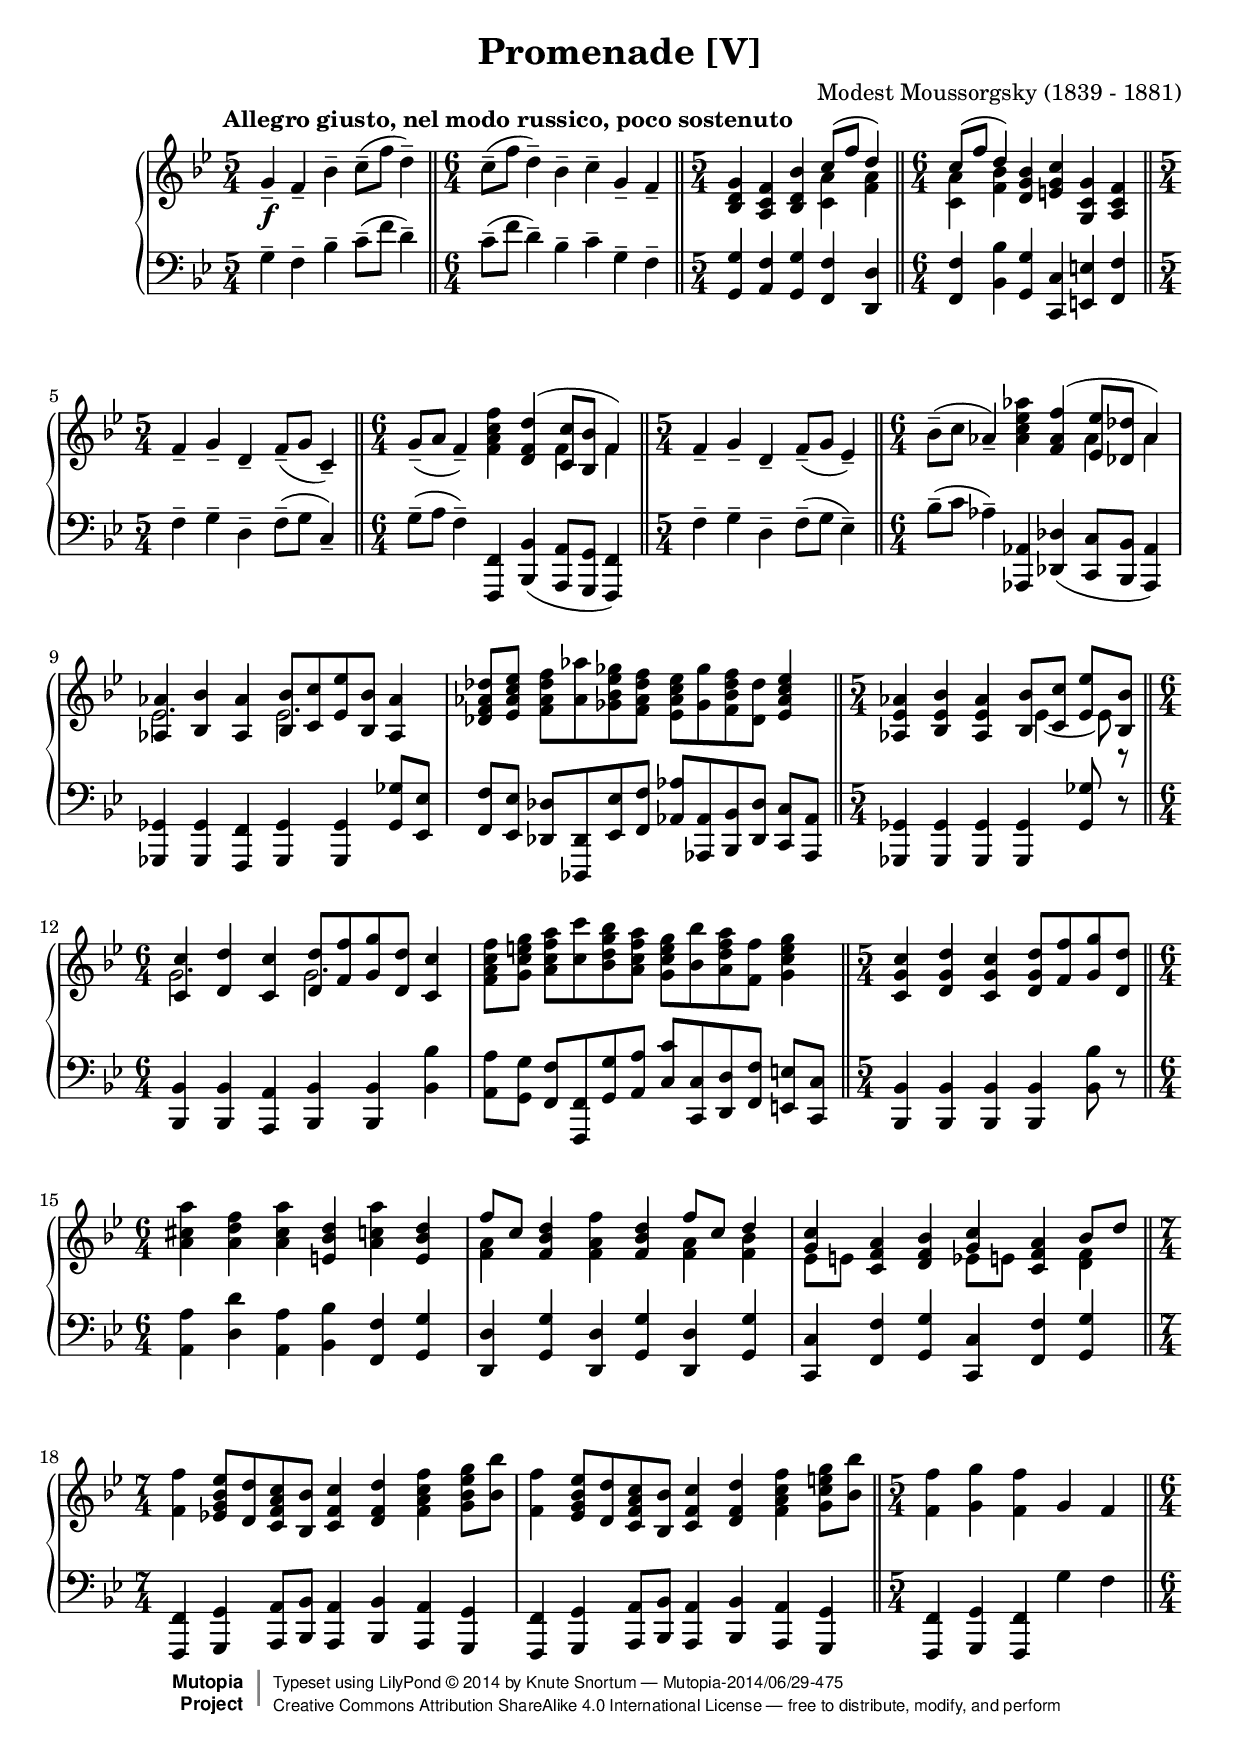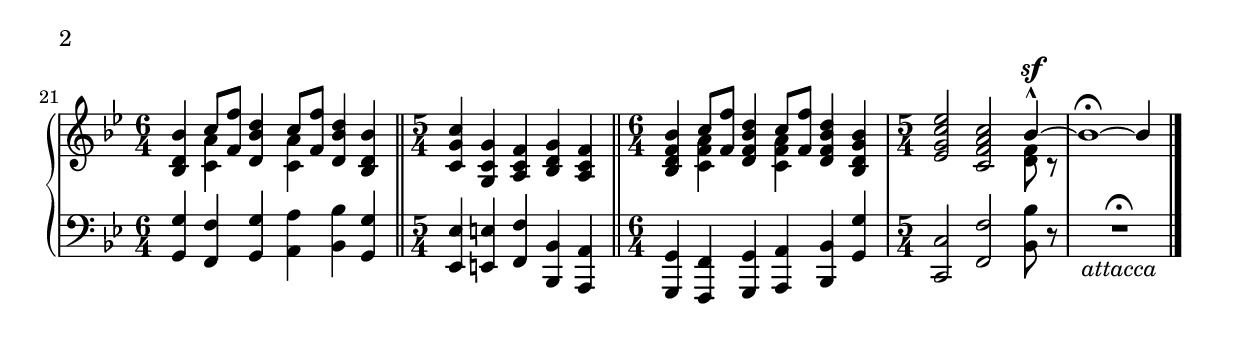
\version "2.18.2"
\language "english"

\header {
  title        = "Promenade [V]"
  composer     = "Modest Moussorgsky (1839 - 1881)"
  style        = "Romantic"
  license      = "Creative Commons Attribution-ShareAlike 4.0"
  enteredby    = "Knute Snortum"
  date         = "1874"
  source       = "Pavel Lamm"

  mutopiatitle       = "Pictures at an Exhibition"
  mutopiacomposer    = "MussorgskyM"
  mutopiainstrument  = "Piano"
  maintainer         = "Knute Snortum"
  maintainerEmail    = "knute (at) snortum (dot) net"
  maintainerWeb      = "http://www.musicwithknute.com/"

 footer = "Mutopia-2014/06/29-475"
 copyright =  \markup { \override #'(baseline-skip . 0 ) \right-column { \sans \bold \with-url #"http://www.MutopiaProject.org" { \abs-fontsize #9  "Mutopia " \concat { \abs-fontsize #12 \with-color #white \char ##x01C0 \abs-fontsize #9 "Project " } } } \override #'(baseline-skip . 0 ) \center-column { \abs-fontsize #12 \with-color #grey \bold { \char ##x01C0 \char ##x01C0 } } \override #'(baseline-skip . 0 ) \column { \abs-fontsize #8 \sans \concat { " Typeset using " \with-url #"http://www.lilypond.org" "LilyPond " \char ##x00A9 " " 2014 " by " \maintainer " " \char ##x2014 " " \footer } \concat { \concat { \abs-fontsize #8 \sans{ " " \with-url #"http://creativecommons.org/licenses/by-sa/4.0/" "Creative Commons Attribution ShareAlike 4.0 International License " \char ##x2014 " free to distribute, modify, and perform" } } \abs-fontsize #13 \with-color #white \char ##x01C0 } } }
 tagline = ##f
}

ritard = \markup { \italic "ritard." }
dimin = \markup { \italic "dimin." }
attacca = \markup { \italic "attacca" }

forceShiftOn = \override NoteColumn.force-hshift = #1.4
forceShiftOff = \override NoteColumn.force-hshift = #0
forceShiftPosition = \override NoteColumn.force-hshift = #-0.2
tiePosition = \override Tie.staff-position = #-7

upper = \relative c'' {
  \tempo "Allegro giusto, nel modo russico, poco sostenuto"

  \time 5/4
  | g4-- \f f-- bf-- c8-- ( f d4-- )
  \bar "||"
  \time 6/4
  | c8-- ( f d4-- ) bf-- c-- g-- f--
  \bar "||"
  \time 5/4
  | <g d bf>4 <f c a> <bf d, bf>
    << { c8 ( f d4 ) } \\ { <a c,>4 <a f> } >>
  \bar "||"
  \time 6/4
  | << { c8 ( f d4 ) } \\ { <a c,>4 <bf f> } >>
    <bf g d>4 <c g e> <g c, g> <f c a>
  \bar "||"
  \time 5/4
  | f4-- g-- d-- f8-- ( g c,4-- )
  \bar "||"
  \time 6/4
  | g'8-- ( a f4-- ) <f' c a f>
    << { <d f, d> ( <c c,>8 <bf bf,> f4 ) } \\ { s4 f f } >>
  \bar "||"
  \time 5/4
  | f4-- g-- d-- f8-- ( g ef4-- )
  \bar "||"
  \time 6/4
  | bf'8-- ( c af4-- ) <af' ef c af>
    << { <f af, f>4 ( <ef ef,>8 <df df,> af4 ) } \\ { s4 af af } >>
  |
  <<
    {
      <af af,>4 <bf bf,> <af af,> <bf bf,>8 <c c,> <ef ef,> <bf bf,> <af af,>4
    } \\ {
      ef2. ef2.
    }
  >>
  | <df' af f df>8 [ <ef c af ef> ] <f df af f> <af af,> <gf ef bf gf> <f df af f>
    <ef c af ef> <gf gf,> <f df bf f> <df df,> <ef c af ef>4
  \bar "||"
  \time 5/4
  | <af, ef af,>4 <bf ef, bf> <af ef af,>
    << 
      { 
        <bf bf,>8 <c c,> <ef ef,> <bf bf,> 
      } \\ { 
        \forceShiftOn \tiePosition ef,4 ~ ef8 r 
      } 
    >>
  \bar "||"
  \time 6/4
  | << 
      { 
        <c' c,>4 <d d,> <c c,> <d d,>8 <f f,> <g g,> <d d,> <c c,>4 
      } \\ { 
        \forceShiftPosition g2. g 
      } 
    >>
  | <f' c a f>8 [ <g e c g> ] <a f c a> <c c,> <bf g d bf> <a f c a>
    <g e c g> <bf bf,> <a f d a> <f f,> <g e c g>4
  \bar "||"
  \time 5/4
  | <c, g c,>4 <d g, d> <c g c,> <d g, d>8 [ <f f,> <g g,> <d d,> ]
  \bar "||"
  \time 6/4
  | <a' cs, a>4 <f d a> <a cs, a> <d, bf e,> <a' c, a> <d, bf e,>
  | << { f8 [ c ] } \\ { <a f>4 } >> <d bf f>4 <f a, f> <d bf f>
    << { f8 c d4 } \\ { <a f>4 <bf f> } >>
  | << { <c g>4 } \\ { ef,8 [ e ] } >> <a f c>4 <bf f d> 
    << { <c g>4 } \\ { ef,8 [ e ] } >> <a f c>4 << { bf8 d } \\ { <f, d>4 } >>
  \bar "||"
  \time 7/4
  | <f' f,>4 <ef bf g ef>8 [ <d d,> <c a f c> <bf bf,> ] <c f, c>4 <d f, d> 
    <f c a f> <g ef bf g>8 <bf bf,>
  | <f f,>4 <ef bf g ef>8 [ <d d,> <c a f c> <bf bf,> ] <c f, c>4 <d f, d> 
    <f c a f> <g e c g>8 <bf bf,>
  \bar "||"
  \time 5/4
  | <f f,>4 <g g,> <f f,> g, f
  \bar "||"
  \time 6/4
  | <bf d, bf>4 << { c8 [ <f f,> ] } \\ { <a, c,>4 } >> <d bf d,>4
    << { c8 [ <f f,> ] } \\ { <a, c,>4 } >> <d bf d,>4 <bf d, bf>
  \bar "||"
  \time 5/4
  | <c g c,>4 <g c, g> <f c a> <g d bf> <f c a>
  \bar "||"
  \time 6/4
  | <bf f d bf>4 << { c8 [ <f f,> ] } \\ { <a, f c>4 } >> <d bf f d>4
    << { c8 [ <f f,> ] } \\ { <a, f c>4 } >> <d bf f d>4 <bf g d bf>
  | <ef c g ef>2 <c a f c> 
    << { bf4^^ ^\sf ~ | bf1 \fermata ~ bf4 } \\ { <f d>8 r | s1 s4 } >>
  \bar "|."
}

lower = \relative c' {
  \time 5/4
  | g4-- f-- bf-- c8-- ( f d4-- )
  \time 6/4
  | c8-- ( f d4-- ) bf-- c-- g-- f--
  \time 5/4
  | <g g,>4 <f a,> <g g,> <f f,> <d d,>
  \time 6/4
  | <f f,>4 <bf bf,> <g g,> <c, c,> <e e,> <f f,>
  \time 5/4
  | f4-- g-- d-- f8-- ( g c,4-- )
  \time 6/4
  | g'8-- ( a f4-- ) <f, f,> <bf bf,> ( <a a,>8 <g g,> <f f,>4 )
  \time 5/4
  | f'4-- g-- d-- f8-- ( g ef4-- )
  \time 6/4
  | bf'8-- ( c af4-- ) <af, af,> <df df,> ( <c c,>8 <bf bf,> <af af,>4 )
  | <gf gf,>4 q <f f,> <gf gf,> q <gf' gf,>8 <ef ef,>
  | <f f,>8 [ <ef ef,> ] <df df,> <df, df,> <ef' ef,> <f f,> 
    <af af,> <af, af,> <bf bf,> <df df,> <c c,> [ <af af,> ]
  \time 5/4
  | <gf gf,>4 q q q <gf' gf,>8 r 
  \time 6/4
  | <bf, bf,>4 <bf bf,> <a a,> <bf bf,> <bf bf,> <bf' bf,>
  | <a a,>8 [ <g g,> ] <f f,> <f, f,> <g' g,> <a a,> 
    <c c,> <c, c,> <d d,> <f f,> <e e,> [ <c c,> ]
  \time 5/4
  | <bf bf,>4 q q q <bf' bf,>8 r
  \time 6/4
  | <a a,>4 <d d,> <a a,> <bf bf,> <f f,> <g g,>
  | <d d,> <g g,> <d d,> <g g,> <d d,> <g g,>
  | <c, c,> <f f,> <g g,> <c, c,> <f f,> <g g,>
  \time 7/4
  | <f, f,>4 <g g,> <a a,>8 <bf bf,> <a a,>4 <bf bf,> <a a,> <g g,>
  | <f f,>4 <g g,> <a a,>8 <bf bf,> <a a,>4 <bf bf,> <a a,> <g g,>
  \time 5/4
  | <f f,>4 <g g,> <f f,> g' f
  \time 6/4
  | <g g,>4 <f f,> <g g,> <a a,> <bf bf,> <g g,>
  \time 5/4
  | <ef ef,> <e e,> <f f,> <bf, bf,> <a a,>
  \time 6/4
  | <g g,> <f f,> <g g,> <a a,> <bf bf,> <g' g,>
  \time 5/4
  | <c, c,>2 <f f,> <bf bf,>8 r
  | R1 * 5/4 _\attacca \fermataMarkup 
}

global = {
  \key bf \major
  \accidentalStyle piano
}

\score {
  \new PianoStaff
  <<
    \new Staff = "up" {
      \clef treble
      \global
      \upper
    }
    \new Staff = "down" {
      \clef bass
      \global
      \lower
    }
  >>
  \layout {
  }
  \midi {
    \tempo 4 = 88
  }
}
